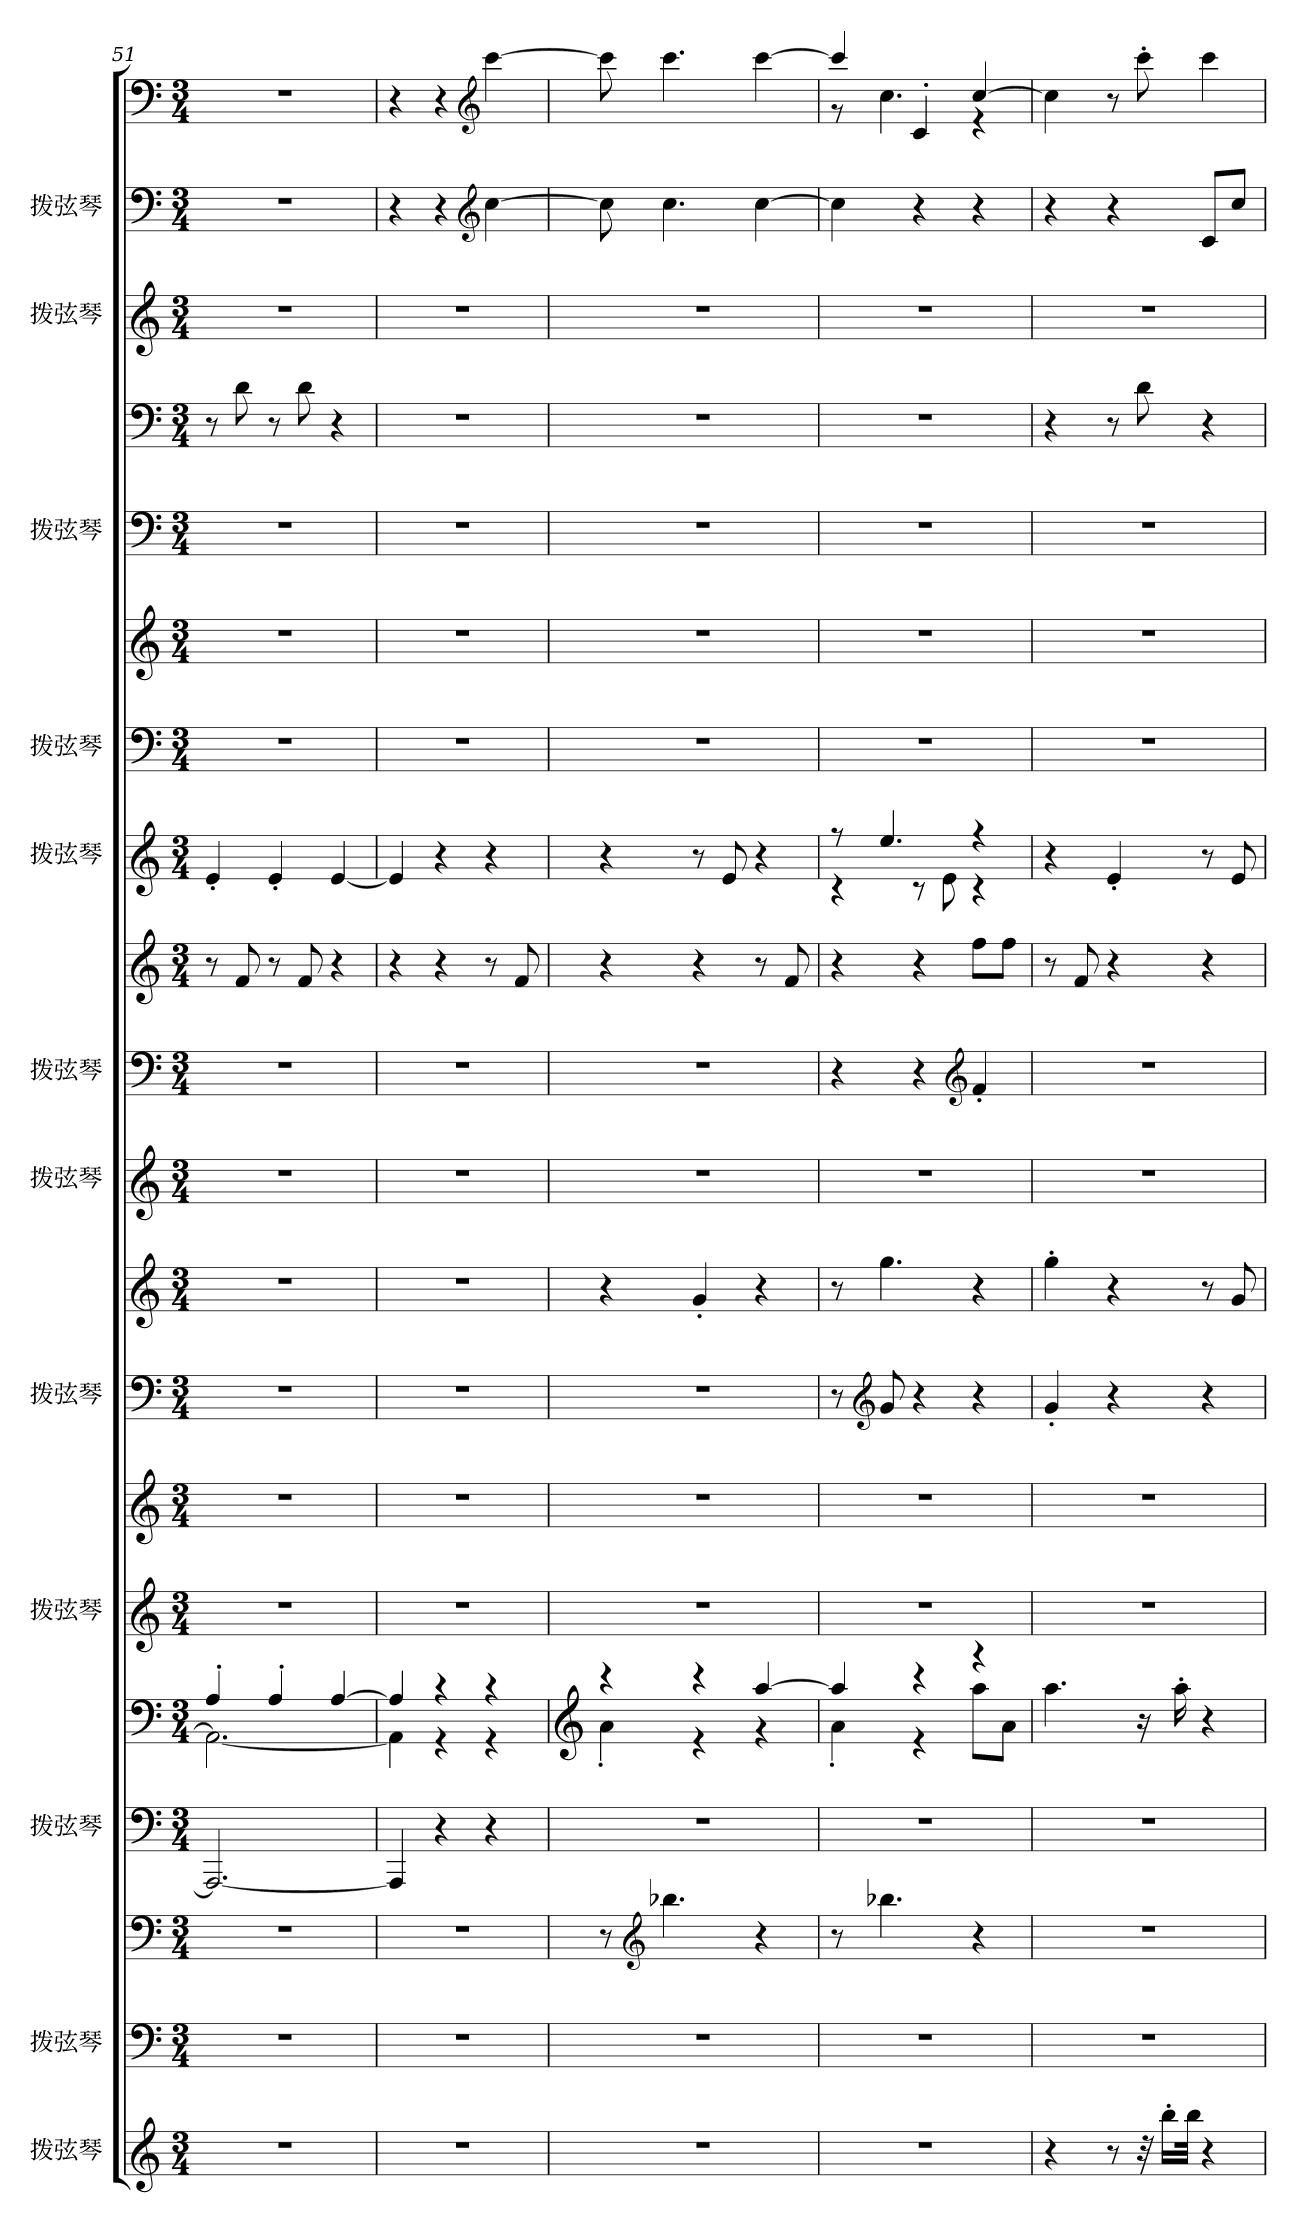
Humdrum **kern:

**kern	**kern	**kern	**kern	**kern	**kern	**kern	**kern	**kern	**kern	**kern	**kern	**kern	**kern	**kern	**kern	**kern	**kern	**kern	**kern
*part12	*part11	*part11	*part10	*part10	*part9	*part9	*part8	*part8	*part7	*part6	*part6	*part5	*part4	*part4	*part3	*part3	*part2	*part1	*part1
*staff20	*staff19	*staff18	*staff17	*staff16	*staff15	*staff14	*staff13	*staff12	*staff11	*staff10	*staff9	*staff8	*staff7	*staff6	*staff5	*staff4	*staff3	*staff2	*staff1
*I"拨弦琴	*I"拨弦琴	*	*I"拨弦琴	*	*I"拨弦琴	*	*I"拨弦琴	*	*I"拨弦琴	*I"拨弦琴	*	*I"拨弦琴	*I"拨弦琴	*	*I"拨弦琴	*	*I"拨弦琴	*I"拨弦琴	*
*clefG2	*clefF4	*clefF4	*clefF4	*clefF4	*clefG2	*clefG2	*clefF4	*clefG2	*clefG2	*clefF4	*clefG2	*clefG2	*clefF4	*clefG2	*clefF4	*clefF4	*clefG2	*clefF4	*clefF4
*k[]	*k[]	*k[]	*k[]	*k[]	*k[]	*k[]	*k[]	*k[]	*k[]	*k[]	*k[]	*k[]	*k[]	*k[]	*k[]	*k[]	*k[]	*k[]	*k[]
*M3/4	*M3/4	*M3/4	*M3/4	*M3/4	*M3/4	*M3/4	*M3/4	*M3/4	*M3/4	*M3/4	*M3/4	*M3/4	*M3/4	*M3/4	*M3/4	*M3/4	*M3/4	*M3/4	*M3/4
=51	=51	=51	=51	=51	=51	=51	=51	=51	=51	=51	=51	=51	=51	=51	=51	=51	=51	=51	=51
*	*	*	*	*^	*	*	*	*	*	*	*	*	*	*	*	*	*	*	*
2.r	2.r	2.r	2.AAA/_	4A'/	2.AA\_	2.r	2.r	2.r	2.r	2.r	2.r	8r	4e'/	2.r	2.r	2.r	8r	2.r	2.r	2.r
.	.	.	.	.	.	.	.	.	.	.	.	8f/	.	.	.	.	8d\	.	.	.
.	.	.	.	4A'/	.	.	.	.	.	.	.	8r	4e'/	.	.	.	8r	.	.	.
.	.	.	.	.	.	.	.	.	.	.	.	8f/	.	.	.	.	8d\	.	.	.
.	.	.	.	[4A/	.	.	.	.	.	.	.	4r	[4e/	.	.	.	4r	.	.	.
=52	=52	=52	=52	=52	=52	=52	=52	=52	=52	=52	=52	=52	=52	=52	=52	=52	=52	=52	=52	=52
2.r	2.r	2.r	4AAA/]	4A/]	4AA\]	2.r	2.r	2.r	2.r	2.r	2.r	4r	4e/]	2.r	2.r	2.r	2.r	2.r	4r	4r
.	.	.	4r	4r	4r	.	.	.	.	.	.	4r	4r	.	.	.	.	.	4r	4r
*	*	*	*	*	*	*	*	*	*	*	*	*	*	*	*	*	*	*	*clefG2	*clefG2
.	.	.	4r	4r	4r	.	.	.	.	.	.	8r	4r	.	.	.	.	.	[4cc\	[4ccc\
.	.	.	.	.	.	.	.	.	.	.	.	8f/	.	.	.	.	.	.	.	.
!!LO:PB:g=z
=53	=53	=53	=53	=53	=53	=53	=53	=53	=53	=53	=53	=53	=53	=53	=53	=53	=53	=53	=53	=53
*	*	*	*	*clefG2	*	*	*	*	*	*	*	*	*	*	*	*	*	*	*	*
2.r	2.r	8r	2.r	4r	4a'\	2.r	2.r	2.r	4r	2.r	2.r	4r	4r	2.r	2.r	2.r	2.r	2.r	8cc\]	8ccc\]
*	*	*clefG2	*	*	*	*	*	*	*	*	*	*	*	*	*	*	*	*	*	*
.	.	4.bb-X\	.	.	.	.	.	.	.	.	.	.	.	.	.	.	.	.	4.cc\	4.ccc\
.	.	.	.	4r	4r	.	.	.	4g'/	.	.	4r	8r	.	.	.	.	.	.	.
.	.	.	.	.	.	.	.	.	.	.	.	.	8e/	.	.	.	.	.	.	.
.	.	4r	.	[4aa/	4r	.	.	.	4r	.	.	8r	4r	.	.	.	.	.	[4cc\	[4ccc\
.	.	.	.	.	.	.	.	.	.	.	.	8f/	.	.	.	.	.	.	.	.
=54	=54	=54	=54	=54	=54	=54	=54	=54	=54	=54	=54	=54	=54	=54	=54	=54	=54	=54	=54	=54
*	*	*	*	*	*	*	*	*	*	*	*	*	*^	*	*	*	*	*	*	*^
2.r	2.r	8r	2.r	4aa/]	4a'\	2.r	2.r	8r	8r	2.r	4r	4r	8r	4r	2.r	2.r	2.r	2.r	2.r	4cc\]	4ccc/]	8r
*	*	*	*	*	*	*	*	*clefG2	*	*	*	*	*	*	*	*	*	*	*	*	*	*
.	.	4.bb-X\	.	.	.	.	.	8g/	4.gg\	.	.	.	4.ee/	.	.	.	.	.	.	.	.	4.cc\
.	.	.	.	4r	4r	.	.	4r	.	.	4r	4r	.	8r	.	.	.	.	.	4r	4c'/	.
.	.	.	.	.	.	.	.	.	.	.	.	.	.	8e\	.	.	.	.	.	.	.	.
*	*	*	*	*	*	*	*	*	*	*	*clefG2	*	*	*	*	*	*	*	*	*	*	*
.	.	4r	.	4r	8aa\L	.	.	4r	4r	.	4f'/	8ff\L	4r	4r	.	.	.	.	.	4r	[4cc/	4r
.	.	.	.	.	8a\J	.	.	.	.	.	.	8ff\J	.	.	.	.	.	.	.	.	.	.
*	*	*	*	*v	*v	*	*	*	*	*	*	*	*v	*v	*	*	*	*	*	*	*v	*v
=55	=55	=55	=55	=55	=55	=55	=55	=55	=55	=55	=55	=55	=55	=55	=55	=55	=55	=55	=55
4r	2.r	2.r	2.r	4.aa\	2.r	2.r	4g'/	4gg'\	2.r	2.r	8r	4r	2.r	2.r	2.r	4r	2.r	4r	4cc\]
.	.	.	.	.	.	.	.	.	.	.	8f/	.	.	.	.	.	.	.	.
8r	.	.	.	.	.	.	4r	4r	.	.	4r	4e'/	.	.	.	8r	.	4r	8r
32r	.	.	.	16r	.	.	.	.	.	.	.	.	.	.	.	8d\	.	.	8ccc'\
16bb'\LL	.	.	.	.	.	.	.	.	.	.	.	.	.	.	.	.	.	.	.
.	.	.	.	16aa'\	.	.	.	.	.	.	.	.	.	.	.	.	.	.	.
32bb\JJk	.	.	.	.	.	.	.	.	.	.	.	.	.	.	.	.	.	.	.
4r	.	.	.	4r	.	.	4r	8r	.	.	4r	8r	.	.	.	4r	.	8c/L	4ccc\
.	.	.	.	.	.	.	.	8g/	.	.	.	8e/	.	.	.	.	.	8cc/J	.
=	=	=	=	=	=	=	=	=	=	=	=	=	=	=	=	=	=	=	=
*-	*-	*-	*-	*-	*-	*-	*-	*-	*-	*-	*-	*-	*-	*-	*-	*-	*-	*-	*-
